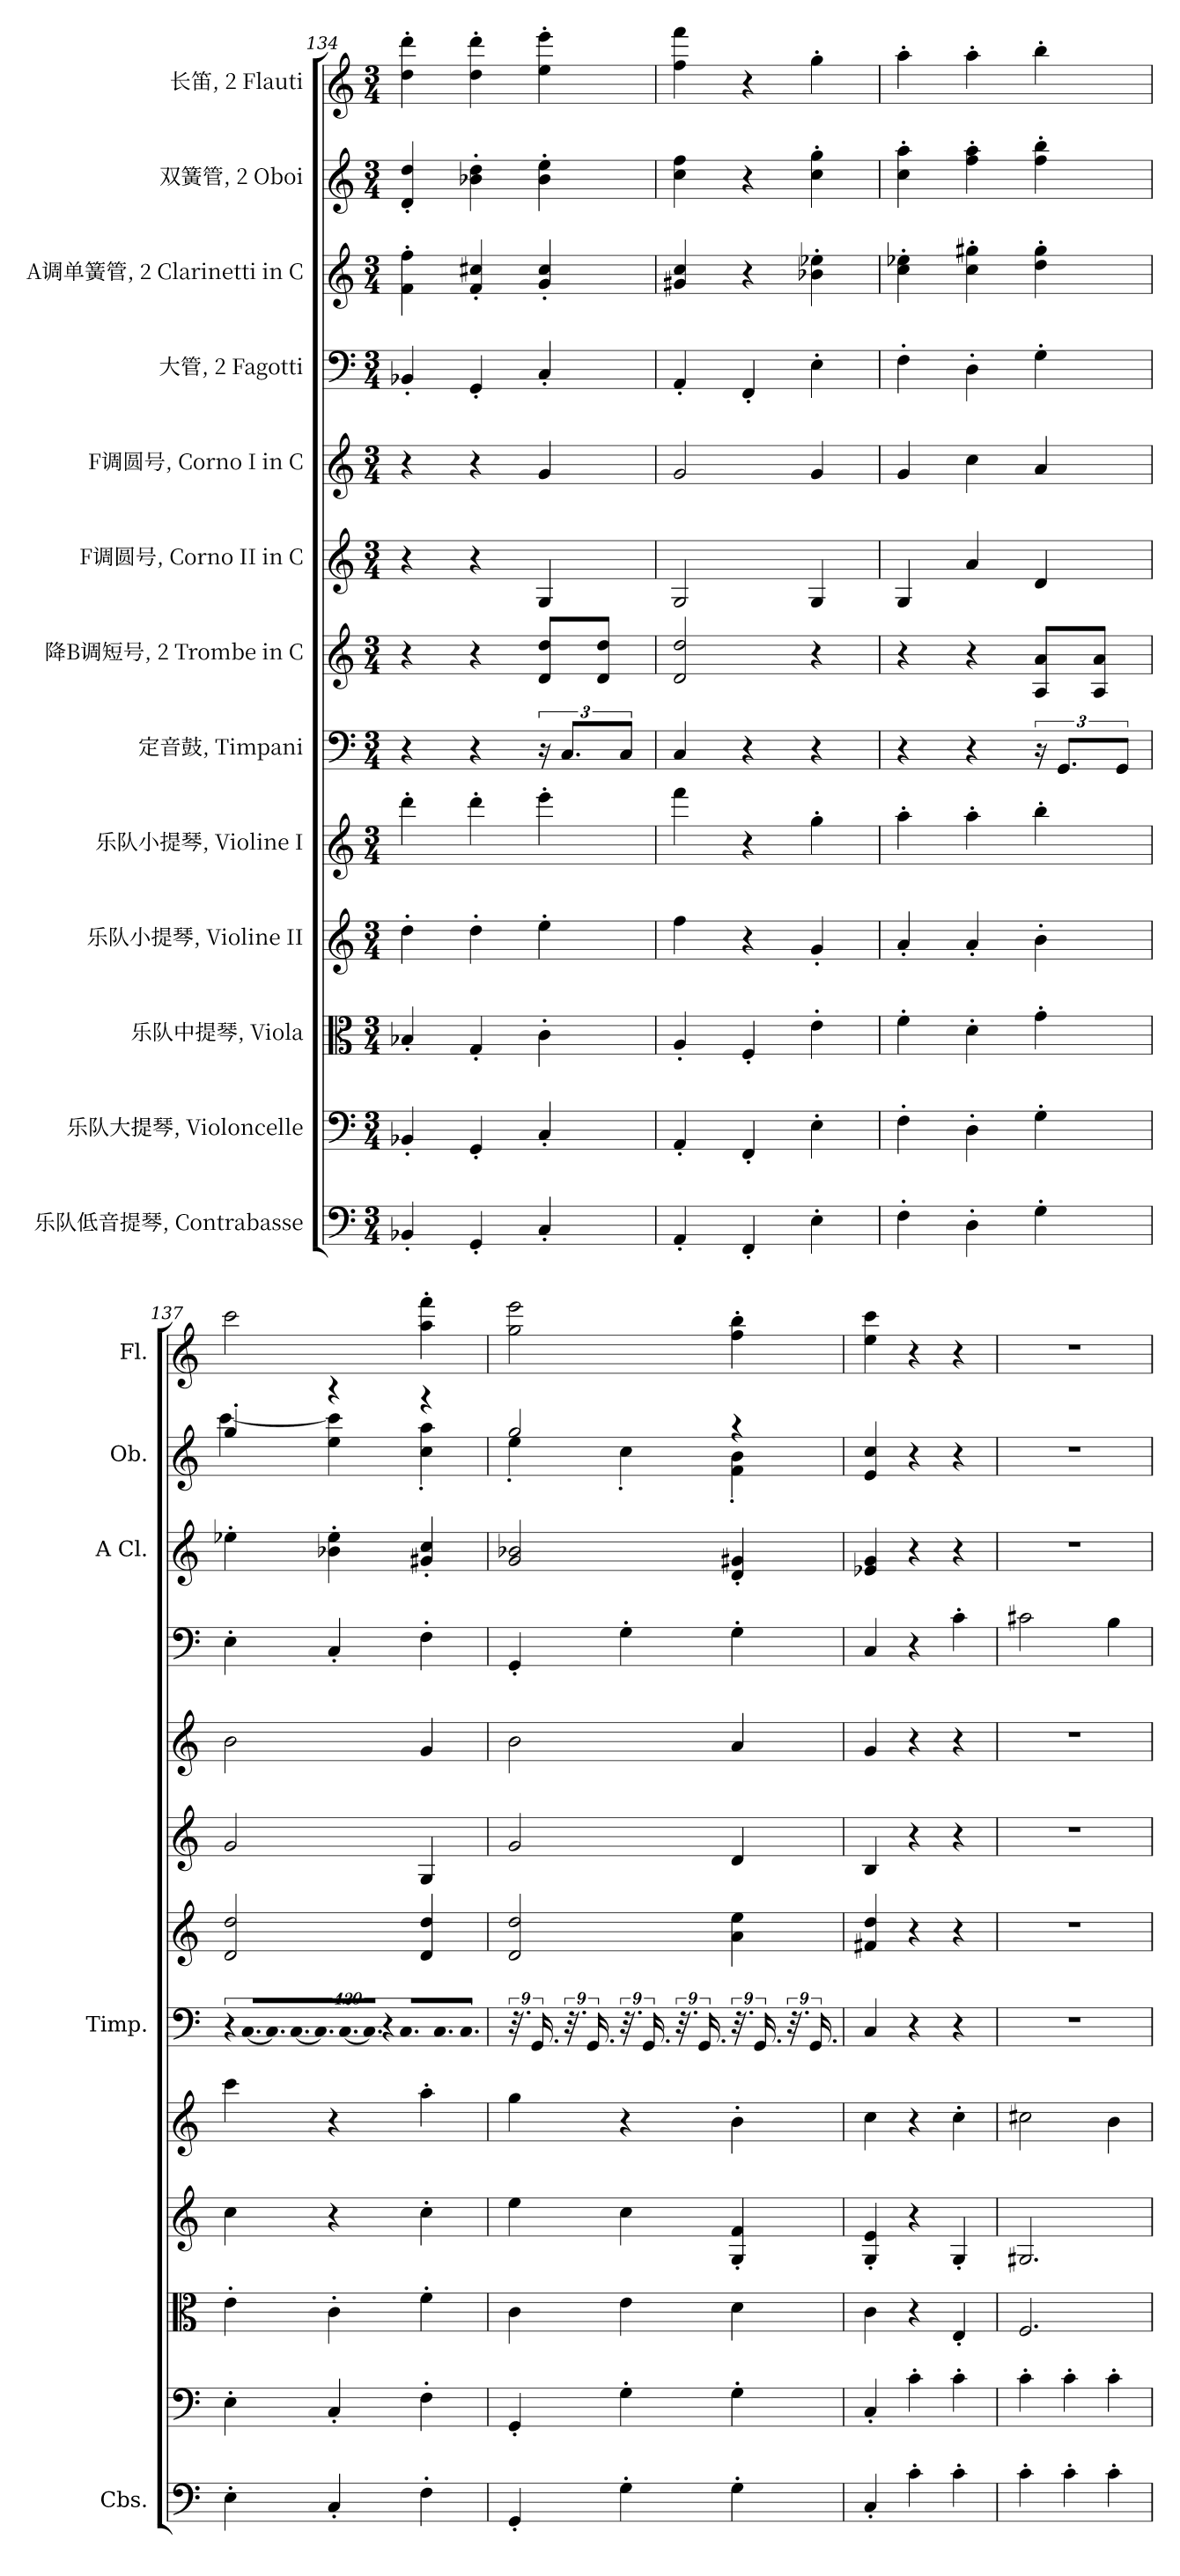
**kern	**kern	**kern	**kern	**kern	**kern	**kern	**kern	**kern	**kern	**kern	**kern	**kern
*part13	*part12	*part11	*part10	*part9	*part8	*part7	*part6	*part5	*part4	*part3	*part2	*part1
*staff13	*staff12	*staff11	*staff10	*staff9	*staff8	*staff7	*staff6	*staff5	*staff4	*staff3	*staff2	*staff1
*I"乐队低音提琴, Contrabasse	*I"乐队大提琴, Violoncelle	*I"乐队中提琴, Viola	*I"乐队小提琴, Violine II	*I"乐队小提琴, Violine I	*I"定音鼓, Timpani	*I"降B调短号, 2 Trombe in C	*I"F调圆号, Corno II in C	*I"F调圆号, Corno I in C	*I"大管, 2 Fagotti	*I"A调单簧管, 2 Clarinetti in C	*I"双簧管, 2 Oboi	*I"长笛, 2 Flauti
*I'Cbs.	*	*	*	*	*I'Timp.	*	*	*	*	*I'A Cl.	*I'Ob.	*I'Fl.
*clefF4	*clefF4	*clefC3	*clefG2	*clefG2	*clefF4	*clefG2	*clefG2	*clefG2	*clefF4	*clefG2	*clefG2	*clefG2
*ITrd7c12	*	*	*	*	*	*ITrd1c2	*ITrd4c7	*ITrd4c7	*	*ITrd2c3	*	*
*k[]	*k[]	*k[]	*k[]	*k[]	*k[]	*k[b-e-]	*k[b-]	*k[b-]	*k[]	*k[f#c#g#]	*k[]	*k[]
*M3/4	*M3/4	*M3/4	*M3/4	*M3/4	*M3/4	*M3/4	*M3/4	*M3/4	*M3/4	*M3/4	*M3/4	*M3/4
*MM306	*MM306	*MM306	*MM306	*MM306	*MM306	*MM306	*MM306	*MM306	*MM306	*MM306	*MM306	*MM306
=134	=134	=134	=134	=134	=134	=134	=134	=134	=134	=134	=134	=134
4BBB-X'/	4BB-X'/	4B-X'/	4dd'\	4ddd'\	4r	4r	4r	4r	4BB-X'/	4d\' 4dd\'	4d/' 4dd/'	4dd\' 4ddd\'
*	*	*	*	*	*	*	*	*	*	*	*	*MM332
4GGG'/	4GG'/	4G'/	4dd'\	4ddd'\	4r	4r	4r	4r	4GG'/	4d/' 4a#X/'	4b-X\' 4dd\'	4dd\' 4ddd\'
4CC'/	4C'/	4c'\	4ee'\	4eee'\	24r	8c/ 8cc/L	4C/	4c/	4C'/	4e/' 4a#/'	4b-\' 4ee\'	4ee\' 4eee\'
.	.	.	.	.	12.C/L	.	.	.	.	.	.	.
.	.	.	.	.	.	8c/ 8cc/J	.	.	.	.	.	.
.	.	.	.	.	12C/J	.	.	.	.	.	.	.
=135	=135	=135	=135	=135	=135	=135	=135	=135	=135	=135	=135	=135
*	*	*	*	*	*	*	*	*	*	*	*	*MM306
4AAA'/	4AA'/	4A'/	4ff\	4fff\	4C/	2c/ 2cc/	2C/	2c/	4AA'/	4e#X/ 4a/	4cc\ 4ff\	4ff\ 4fff\
*	*	*	*	*	*	*	*	*	*	*	*	*MM332
4FFF'/	4FF'/	4F'/	4r	4r	4r	.	.	.	4FF'/	4r	4r	4r
4EE'\	4E'\	4e'\	4g'/	4gg'\	4r	4r	4C/	4c/	4E'\	4gn\' 4ccn\'	4cc\' 4gg\'	4gg'\
!!LO:PB:g=z
=136	=136	=136	=136	=136	=136	=136	=136	=136	=136	=136	=136	=136
*	*	*	*	*	*	*	*	*	*	*	*	*MM306
4FF'\	4F'\	4f'\	4a'/	4aa'\	4r	4r	4C/	4c/	4F'\	4a\' 4ccn\'	4cc\' 4aa\'	4aa'\
*	*	*	*	*	*	*	*	*	*	*	*	*MM332
4DD'\	4D'\	4d'\	4a'/	4aa'\	4r	4r	4d/	4f\	4D'\	4a\' 4ee#X\'	4ff\' 4aa\'	4aa'\
4GG'\	4G'\	4g'\	4b'\	4bb'\	24r	8G/ 8g/L	4G/	4d/	4G'\	4b\' 4ee#\'	4ff\' 4bb\'	4bb'\
.	.	.	.	.	12.GG/L	.	.	.	.	.	.	.
.	.	.	.	.	.	8G/ 8g/J	.	.	.	.	.	.
.	.	.	.	.	12GG/J	.	.	.	.	.	.	.
=137	=137	=137	=137	=137	=137	=137	=137	=137	=137	=137	=137	=137
*	*	*	*	*	*	*	*	*	*	*	*	*MM306
!	!	!	!	!	!LO:N:vis=32.	!	!	!	!	!	!	!
*	*	*	*	*	*	*	*	*	*	*	*^	*
4EE'\	4E'\	4e'\	4cc\	4ccc\	1920%103r	2c/ 2cc/	2c/	2e\	4E'\	4ccn'\	4gg'/	[4ccc\	2ccc\
!	!	!	!	!	!LO:N:vis=32.	!	!	!	!	!	!	!	!
.	.	.	.	.	[1920%103C/LLL	.	.	.	.	.	.	.	.
!	!	!	!	!	!LO:N:vis=32.	!	!	!	!	!	!	!	!
.	.	.	.	.	1920%103C/]	.	.	.	.	.	.	.	.
!	!	!	!	!	!LO:N:vis=32.	!	!	!	!	!	!	!	!
.	.	.	.	.	[1920%103C/	.	.	.	.	.	.	.	.
!	!	!	!	!	!LO:N:vis=32.	!	!	!	!	!	!	!	!
.	.	.	.	.	1920%103C/]	.	.	.	.	.	.	.	.
4CC'/	4C'/	4c'\	4r	4r	.	.	.	.	4C'/	4gn\' 4cc\'	4r	4ee\ 4ccc\]	.
!	!	!	!	!	!LO:N:vis=32.	!	!	!	!	!	!	!	!
.	.	.	.	.	[1920%103C/	.	.	.	.	.	.	.	.
!	!	!	!	!	!LO:N:vis=32.	!	!	!	!	!	!	!	!
.	.	.	.	.	1920%103C/JJJ]	.	.	.	.	.	.	.	.
!	!	!	!	!	!LO:N:vis=32.	!	!	!	!	!	!	!	!
.	.	.	.	.	1920%103r	.	.	.	.	.	.	.	.
!	!	!	!	!	!LO:N:vis=16.	!	!	!	!	!	!	!	!
.	.	.	.	.	960%103C/LL	.	.	.	.	.	.	.	.
4FF'\	4F'\	4f'\	4cc'\	4aa'\	.	4c/ 4cc/	4C/	4c/	4F'\	4e#X/' 4a/'	4r	4cc\' 4aa\'	4aa\' 4fff\'
!	!	!	!	!	!LO:N:vis=16.	!	!	!	!	!	!	!	!
.	.	.	.	.	960%103C/	.	.	.	.	.	.	.	.
!	!	!	!	!	!LO:N:vis=16.	!	!	!	!	!	!	!	!
.	.	.	.	.	960%103C/JJ	.	.	.	.	.	.	.	.
960ryy	960ryy	960ryy	960ryy	960ryy	.	960ryy	960ryy	960ryy	960ryy	960ryy	960ryy	960ryy	960ryy
=138	=138	=138	=138	=138	=138	=138	=138	=138	=138	=138	=138	=138	=138
*	*	*	*	*	*	*	*	*	*	*	*	*	*MM306
4GGG'/	4GG'/	4c\	4ee\	4gg\	36.r	2c/ 2cc/	2c/	2e\	4GG'/	2e/ 2gn/	2gg/	4ee'\	2gg\ 2eee\
.	.	.	.	.	18.GG/	.	.	.	.	.	.	.	.
.	.	.	.	.	36.r	.	.	.	.	.	.	.	.
.	.	.	.	.	18.GG/	.	.	.	.	.	.	.	.
4GG'\	4G'\	4e\	4cc\	4r	36.r	.	.	.	4G'\	.	.	4cc'\	.
.	.	.	.	.	18.GG/	.	.	.	.	.	.	.	.
.	.	.	.	.	36.r	.	.	.	.	.	.	.	.
.	.	.	.	.	18.GG/	.	.	.	.	.	.	.	.
4GG'\	4G'\	4d\	4G/' 4f/'	4b'\	36.r	4g\ 4dd\	4G/	4d/	4G'\	4B/' 4e#X/'	4r	4f\' 4b\'	4ff\' 4bb\'
.	.	.	.	.	18.GG/	.	.	.	.	.	.	.	.
.	.	.	.	.	36.r	.	.	.	.	.	.	.	.
.	.	.	.	.	18.GG/	.	.	.	.	.	.	.	.
*	*	*	*	*	*	*	*	*	*	*	*v	*v	*
!!LO:PB:g=z
=139	=139	=139	=139	=139	=139	=139	=139	=139	=139	=139	=139	=139
*	*	*	*	*	*	*	*	*	*	*	*	*MM267
4CC'/	4C'/	4c\	4G/' 4e/'	4cc\	4C/	4en/ 4cc/	4E/	4c/	4C/	4cn/ 4e/	4e/ 4cc/	4ee\ 4ccc\
*	*	*	*	*	*	*	*	*	*	*	*	*MM332
4C'\	4c'\	4r	4r	4r	4r	4r	4r	4r	4r	4r	4r	4r
4C'\	4c'\	4E'/	4G'/	4cc'\	4r	4r	4r	4r	4c'\	4r	4r	4r
=140	=140	=140	=140	=140	=140	=140	=140	=140	=140	=140	=140	=140
*	*	*	*	*	*	*	*	*	*	*	*	*MM306
4C'\	4c'\	2.F/	2.G#X/	2cc#X\	2.r	2.r	2.r	2.r	2c#X\	2.r	2.r	2.r
4C'\	4c'\	.	.	.	.	.	.	.	.	.	.	.
4C'\	4c'\	.	.	4b\	.	.	.	.	4B\	.	.	.
=	=	=	=	=	=	=	=	=	=	=	=	=
*-	*-	*-	*-	*-	*-	*-	*-	*-	*-	*-	*-	*-
